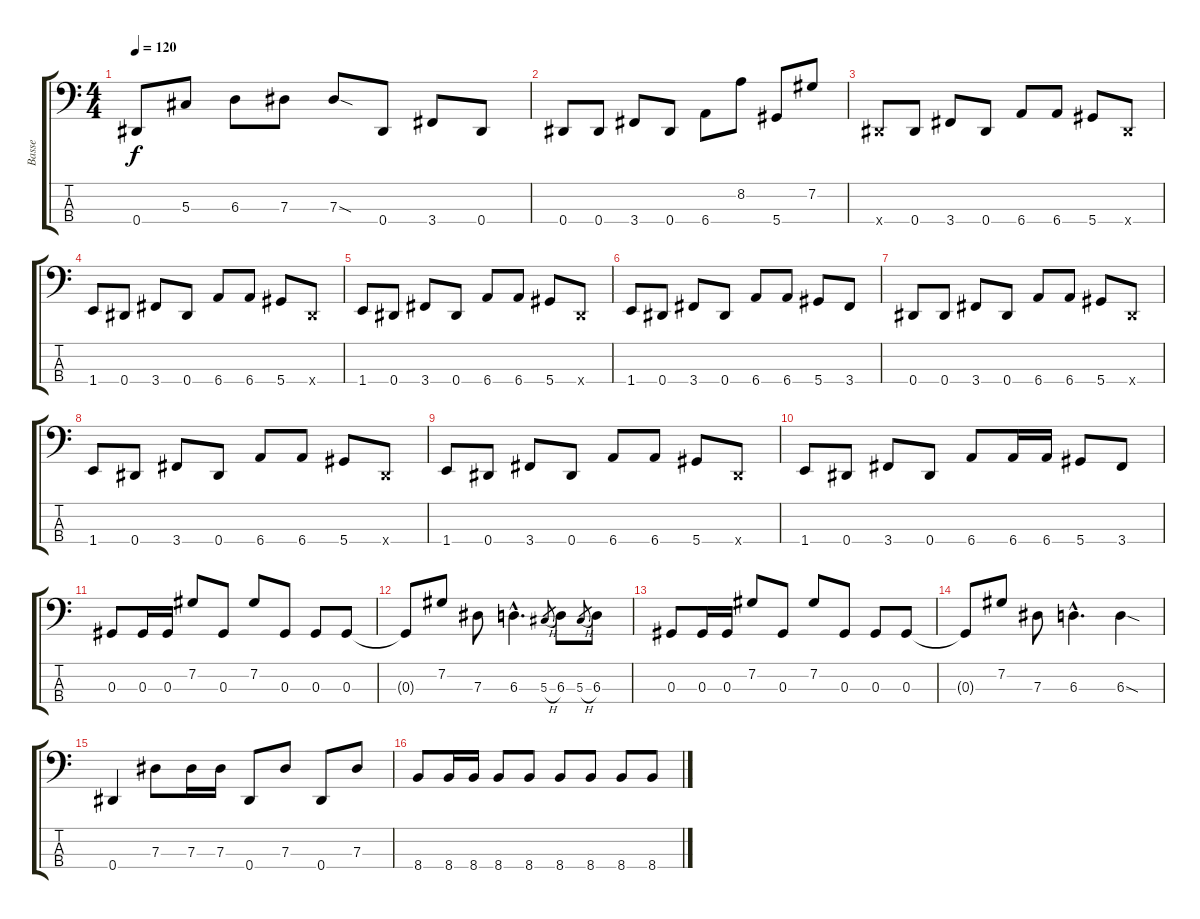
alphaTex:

\track ("Basse" "Basse") {instrument electricbasspick}
\staff {score tabs}
\tuning (Gb2 Db2 Ab1 Eb1) {hide}
\ts (4 4)
\tempo 120
\clef f4
\ks c
0.4.8{dy f} 5.3.8 6.3.8 7.3.8 7.3{sod}.8 0.4.8 3.4.8 0.4.8 |
0.4.8 0.4.8 3.4.8 0.4.8 6.4.8 8.2.8 5.4.8 7.2.8 |
0.4{x}.8 0.4.8 3.4.8 0.4.8 6.4.8 6.4.8 5.4.8 0.4{x}.8 |
1.4.8 0.4.8 3.4.8 0.4.8 6.4.8 6.4.8 5.4.8 0.4{x}.8 |
1.4.8 0.4.8 3.4.8 0.4.8 6.4.8 6.4.8 5.4.8 0.4{x}.8 |
1.4.8 0.4.8 3.4.8 0.4.8 6.4.8 6.4.8 5.4.8 3.4.8 |
0.4.8 0.4.8 3.4.8 0.4.8 6.4.8 6.4.8 5.4.8 0.4{x}.8 |
1.4.8 0.4.8 3.4.8 0.4.8 6.4.8 6.4.8 5.4.8 0.4{x}.8 |
1.4.8 0.4.8 3.4.8 0.4.8 6.4.8 6.4.8 5.4.8 0.4{x}.8 |
1.4.8 0.4.8 3.4.8 0.4.8 6.4.8 6.4.16 6.4.16 5.4.8 3.4.8 |
0.3.8 0.3.16 0.3.16 7.2.8 0.3.8 7.2.8 0.3.8 0.3.8 0.3.8 |
0.3{t}.8 7.2.8 7.3.8 6.3{hac}.4{d} 5.3{h}.8{gr} 6.3.8 5.3{h}.8{gr} 6.3.8 |
0.3.8 0.3.16 0.3.16 7.2.8 0.3.8 7.2.8 0.3.8 0.3.8 0.3.8 |
0.3{t}.8 7.2.8 7.3.8 6.3{hac}.4{d} 6.3{sod}.4 |
0.4.4 7.3.8 7.3.16 7.3.16 0.4.8 7.3.8 0.4.8 7.3.8 |
8.4.8 8.4.16 8.4.16 8.4.8 8.4.8 8.4.8 8.4.8 8.4.8 8.4.8
